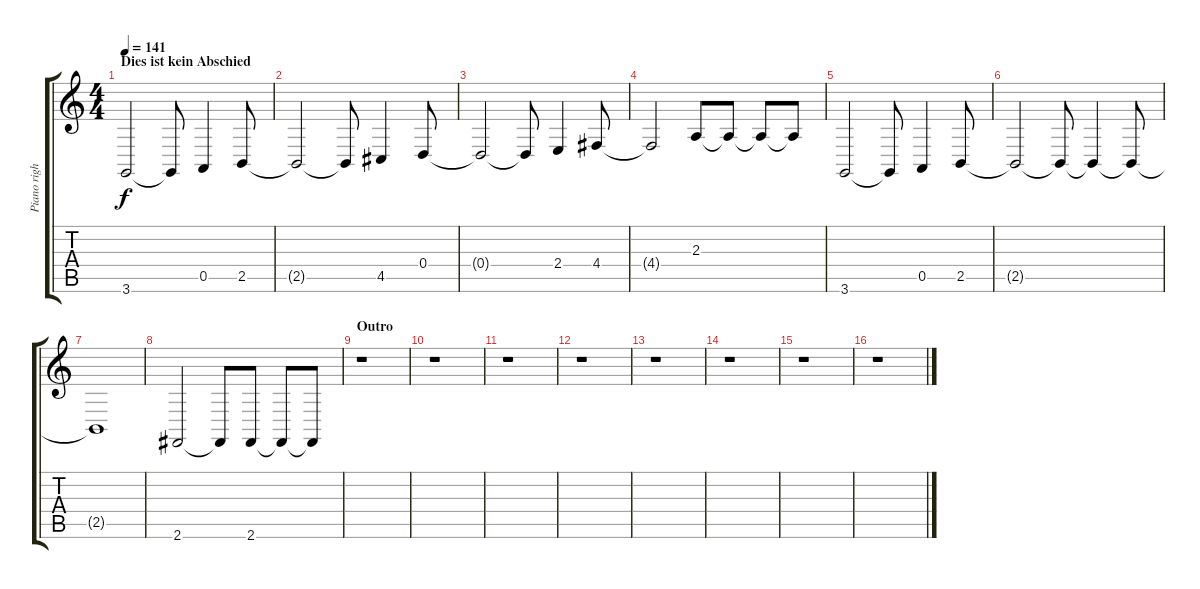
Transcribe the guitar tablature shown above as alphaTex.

\track ("Piano right Hand" "Piano righ") {instrument acousticgrandpiano}
\staff {score tabs}
\tuning (E4 B3 G3 D3 A2 E2) {hide}
\ts (4 4)
\section ("" "Dies ist kein Abschied")
\tempo 141
\clef g2
\ks c
3.6.2{dy f} 3.6{t}.8 0.5.4 2.5.8 |
2.5{t}.2 2.5{t}.8 4.5.4 0.4.8 |
0.4{t}.2 0.4{t}.8 2.4.4 4.4.8 |
4.4{t}.2 2.3.8 2.3{t}.8 2.3{t}.8 2.3{t}.8 |
3.6.2 3.6{t}.8 0.5.4 2.5.8 |
2.5{t}.2 2.5{t}.8 2.5{t}.4 2.5{t}.8 |
2.5{t}.1 |
2.6.2 2.6{t}.8 2.6.8 2.6{t}.8 2.6{t}.8 |
\section ("" "Outro")
r.1 |
r.1 |
r.1 |
r.1 |
r.1 |
r.1 |
r.1 |
r.1
